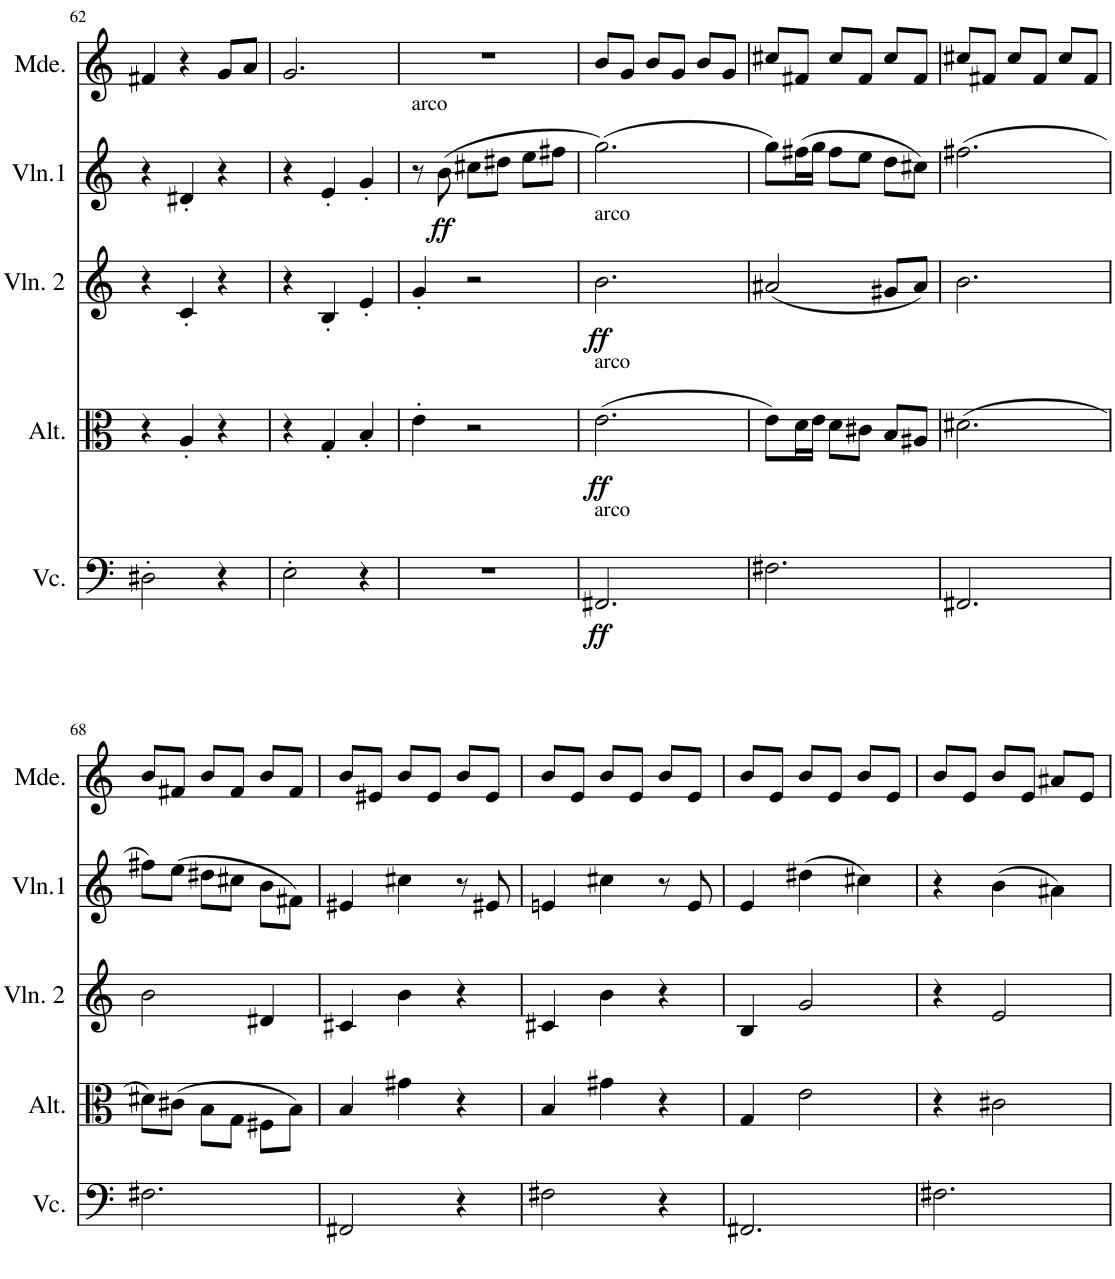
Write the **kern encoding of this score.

**kern	**dynam	**kern	**dynam	**kern	**dynam	**kern	**dynam	**kern	**kern	**kern	**kern	**kern
*part9	*part9	*part8	*part8	*part7	*part7	*part6	*part6	*part5	*part4	*part3	*part2	*part1
*staff9	*staff9	*staff8	*staff8	*staff7	*staff7	*staff6	*staff6	*staff5	*staff4	*staff3	*staff2	*staff1
*I"Violoncelle	*	*I"Alto	*	*I"Violon 2	*	*I"Violon 1	*	*I"Mandole	*I"Tuba	*I"Trombone	*I"Trompette en Do	*I"Trompette en Do
*I'Vc.	*	*I'Alt.	*	*I'Vln. 2	*	*I'Vln.1	*	*I'Mde.	*I'Tba.	*I'Tbn.	*I'Tromp. Do	*I'Tromp. Do
!!LO:PB:g=z
*clefF4	*	*clefC3	*	*clefG2	*	*clefG2	*	*clefG2	*clefF4	*clefF4	*clefG2	*clefG2
*	*	*	*	*	*	*	*	*	*	*	*Trd1c2	*Trd1c2
*k[]	*	*k[]	*	*k[]	*	*k[]	*	*k[]	*k[]	*k[]	*k[]	*k[]
*M3/4	*	*M3/4	*	*M3/4	*	*M3/4	*	*M3/4	*M3/4	*M3/4	*M3/4	*M3/4
=62	=62	=62	=62	=62	=62	=62	=62	=62	=62	=62	=62	=62
2D#X'\	.	4r	.	4r	.	4r	.	4f#X/	2.r	2.r	2.r	2.r
.	.	4A'/	.	4c'/	.	4d#X'/	.	4r	.	.	.	.
4r	.	4r	.	4r	.	4r	.	8g/L	.	.	.	.
.	.	.	.	.	.	.	.	8a/J	.	.	.	.
=63	=63	=63	=63	=63	=63	=63	=63	=63	=63	=63	=63	=63
2E'\	.	4r	.	4r	.	4r	.	2.g/	2.r	2.r	2.r	2.r
.	.	4G'/	.	4B'/	.	4e'/	.	.	.	.	.	.
4r	.	4B'/	.	4e'/	.	4g'/	.	.	.	.	.	.
=64	=64	=64	=64	=64	=64	=64	=64	=64	=64	=64	=64	=64
!	!	!	!	!	!	!LO:TX:a:t=arco	!	!	!	!	!	!
2.r	.	4e'\	.	4g'/	.	8r	.	2.r	2.r	2.r	2.r	2.r
!	!	!	!	!	!	!	!LO:DY:b	!	!	!	!	!
.	.	.	.	.	.	(8b\	ff	.	.	.	.	.
.	.	2r	.	2r	.	8cc#X\L	.	.	.	.	.	.
.	.	.	.	.	.	8dd#X\J	.	.	.	.	.	.
.	.	.	.	.	.	8ee\L	.	.	.	.	.	.
.	.	.	.	.	.	8ff#X\J	.	.	.	.	.	.
=65	=65	=65	=65	=65	=65	=65	=65	=65	=65	=65	=65	=65
!	!	!	!	!LO:TX:a:t=arco	!	!	!	!	!	!	!	!
!	!	!LO:TX:a:t=arco	!	!	!	!	!	!	!	!	!	!
!LO:TX:a:t=arco	!	!	!	!	!	!	!	!	!	!	!	!
!	!LO:DY:b	!	!LO:DY:b	!	!LO:DY:b	!	!	!	!	!	!	!
2.FF#X/	ff	(2.e\	ff	2.b\	ff	(2.gg\)	.	8b/L	2.r	2.r	2.r	2.r
.	.	.	.	.	.	.	.	8g/J	.	.	.	.
.	.	.	.	.	.	.	.	8b/L	.	.	.	.
.	.	.	.	.	.	.	.	8g/J	.	.	.	.
.	.	.	.	.	.	.	.	8b/L	.	.	.	.
.	.	.	.	.	.	.	.	8g/J	.	.	.	.
=66	=66	=66	=66	=66	=66	=66	=66	=66	=66	=66	=66	=66
2.F#X\	.	8e\L)	.	(2a#X/	.	8gg\L)	.	8cc#X/L	2.r	2.r	2.r	2.r
.	.	16d\L	.	.	.	(16ff#X\L	.	8f#X/J	.	.	.	.
.	.	16e\JJ	.	.	.	16gg\JJ	.	.	.	.	.	.
.	.	8d\L	.	.	.	8ff#\L	.	8cc#/L	.	.	.	.
.	.	8c#X\J	.	.	.	8ee\J	.	8f#/J	.	.	.	.
.	.	8B/L	.	8g#X/L	.	8dd\L	.	8cc#/L	.	.	.	.
.	.	8A#X/J	.	8a#/J)	.	8cc#X\J)	.	8f#/J	.	.	.	.
=67	=67	=67	=67	=67	=67	=67	=67	=67	=67	=67	=67	=67
2.FF#X/	.	(2.d#X\	.	2.b\	.	(2.ff#X\	.	8cc#X/L	2.r	2.r	2.r	2.r
.	.	.	.	.	.	.	.	8f#X/J	.	.	.	.
.	.	.	.	.	.	.	.	8cc#/L	.	.	.	.
.	.	.	.	.	.	.	.	8f#/J	.	.	.	.
.	.	.	.	.	.	.	.	8cc#/L	.	.	.	.
.	.	.	.	.	.	.	.	8f#/J	.	.	.	.
!!LO:LB:g=z
=68	=68	=68	=68	=68	=68	=68	=68	=68	=68	=68	=68	=68
2.F#X\	.	8d#X\L)	.	2b\	.	8ff#X\L)	.	8b/L	2.r	2.r	2.r	2.r
.	.	(8c#X\J	.	.	.	(8ee\J	.	8f#X/J	.	.	.	.
.	.	8B\L	.	.	.	8dd#X\L	.	8b/L	.	.	.	.
.	.	8G\J	.	.	.	8cc#X\J	.	8f#/J	.	.	.	.
.	.	8F#X\L	.	4d#X/	.	8b\L	.	8b/L	.	.	.	.
.	.	8B\J)	.	.	.	8f#X\J)	.	8f#/J	.	.	.	.
=69	=69	=69	=69	=69	=69	=69	=69	=69	=69	=69	=69	=69
2FF#X/	.	4B/	.	4c#X/	.	4e#X/	.	8b/L	2.r	2.r	2.r	2.r
.	.	.	.	.	.	.	.	8e#X/J	.	.	.	.
.	.	4g#X\	.	4b\	.	4cc#X\	.	8b/L	.	.	.	.
.	.	.	.	.	.	.	.	8e#/J	.	.	.	.
4r	.	4r	.	4r	.	8r	.	8b/L	.	.	.	.
.	.	.	.	.	.	8e#X/	.	8e#/J	.	.	.	.
=70	=70	=70	=70	=70	=70	=70	=70	=70	=70	=70	=70	=70
2F#X\	.	4B/	.	4c#X/	.	4en/	.	8b/L	2.r	2.r	2.r	2.r
.	.	.	.	.	.	.	.	8e/J	.	.	.	.
.	.	4g#X\	.	4b\	.	4cc#X\	.	8b/L	.	.	.	.
.	.	.	.	.	.	.	.	8e/J	.	.	.	.
4r	.	4r	.	4r	.	8r	.	8b/L	.	.	.	.
.	.	.	.	.	.	8e/	.	8e/J	.	.	.	.
=71	=71	=71	=71	=71	=71	=71	=71	=71	=71	=71	=71	=71
2.FF#X/	.	4G/	.	4B/	.	4e/	.	8b/L	2.r	2.r	2.r	2.r
.	.	.	.	.	.	.	.	8e/J	.	.	.	.
.	.	2e\	.	2g/	.	(4dd#X\	.	8b/L	.	.	.	.
.	.	.	.	.	.	.	.	8e/J	.	.	.	.
.	.	.	.	.	.	4cc#X\)	.	8b/L	.	.	.	.
.	.	.	.	.	.	.	.	8e/J	.	.	.	.
=72	=72	=72	=72	=72	=72	=72	=72	=72	=72	=72	=72	=72
2.F#X\	.	4r	.	4r	.	4r	.	8b/L	2.r	2.r	2.r	2.r
.	.	.	.	.	.	.	.	8e/J	.	.	.	.
.	.	2c#X\	.	2e/	.	(4b\	.	8b/L	.	.	.	.
.	.	.	.	.	.	.	.	8e/J	.	.	.	.
.	.	.	.	.	.	4a#X\)	.	8a#X/L	.	.	.	.
.	.	.	.	.	.	.	.	8e/J	.	.	.	.
=	=	=	=	=	=	=	=	=	=	=	=	=
*-	*-	*-	*-	*-	*-	*-	*-	*-	*-	*-	*-	*-
